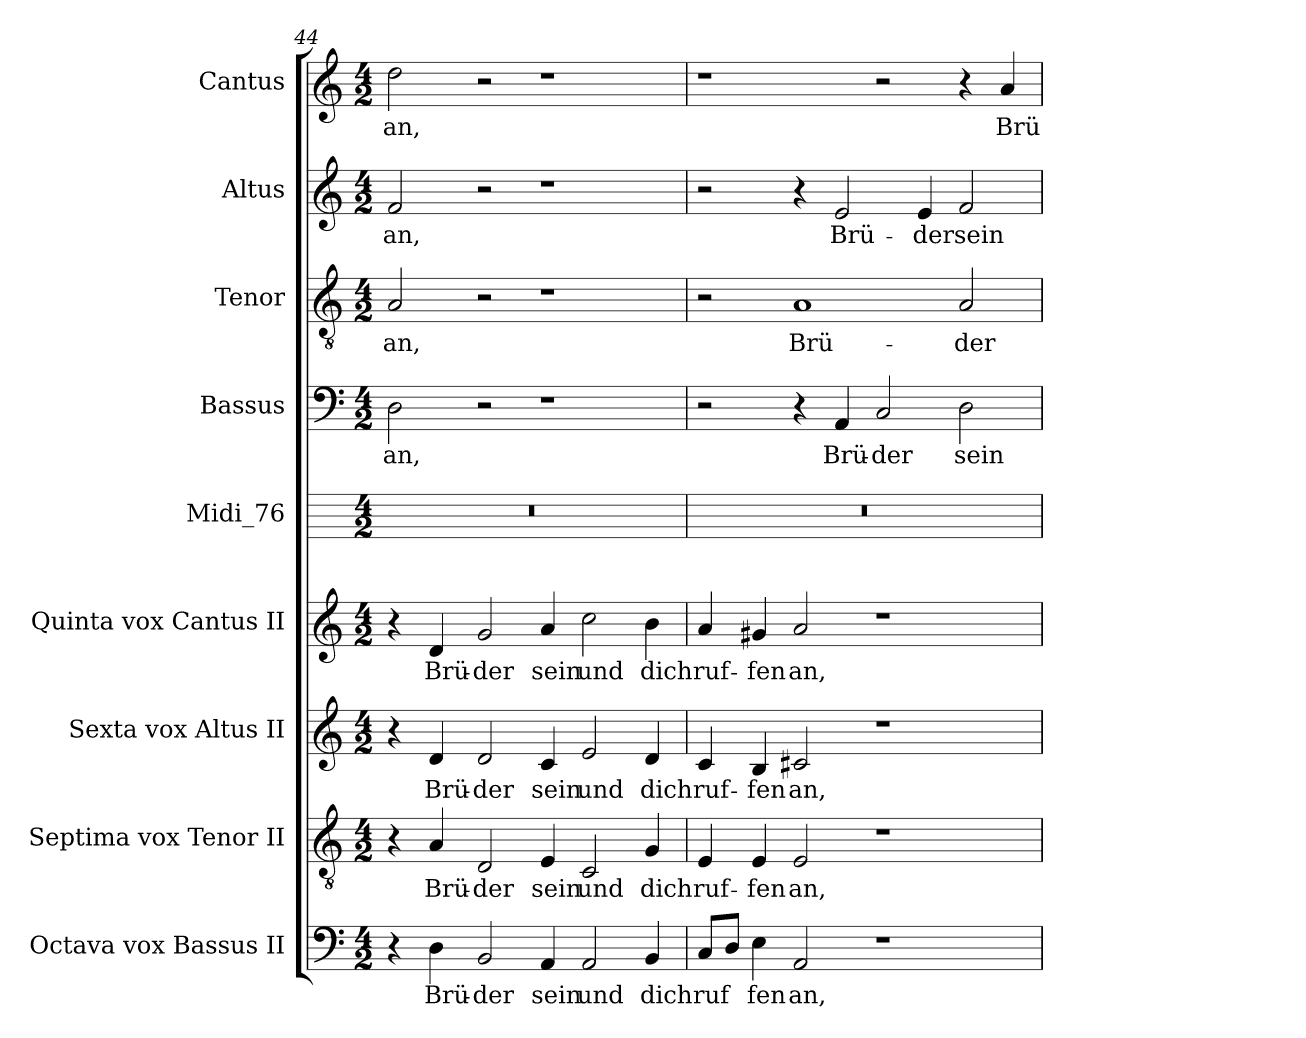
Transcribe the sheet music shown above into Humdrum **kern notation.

**kern	**text	**kern	**text	**kern	**text	**kern	**text	**kern	**kern	**text	**kern	**text	**kern	**text	**kern	**text
*part9	*part9	*part8	*part8	*part7	*part7	*part6	*part6	*part5	*part4	*part4	*part3	*part3	*part2	*part2	*part1	*part1
*staff9	*staff9	*staff8	*staff8	*staff7	*staff7	*staff6	*staff6	*staff5	*staff4	*staff4	*staff3	*staff3	*staff2	*staff2	*staff1	*staff1
*I"Octava vox Bassus II	*	*I"Septima vox Tenor II	*	*I"Sexta vox Altus II	*	*I"Quinta vox Cantus II	*	*I"Midi_76	*I"Bassus	*	*I"Tenor	*	*I"Altus	*	*I"Cantus	*
*I'Octava vox Bassus II	*	*I'Septima vox Tenor II	*	*I'Sexta vox Altus II	*	*I'Quinta vox Cantus II	*	*	*I'Bassus	*	*I'Tenor	*	*I'Altus	*	*I'Cantus	*
*clefF4	*	*clefGv2	*	*clefG2	*	*clefG2	*	*	*clefF4	*	*clefGv2	*	*clefG2	*	*clefG2	*
*k[]	*	*k[]	*	*k[]	*	*k[]	*	*	*k[]	*	*k[]	*	*k[]	*	*k[]	*
*C:	*	*C:	*	*C:	*	*C:	*	*	*C:	*	*C:	*	*C:	*	*C:	*
*M4/2	*	*M4/2	*	*M4/2	*	*M4/2	*	*M4/2	*M4/2	*	*M4/2	*	*M4/2	*	*M4/2	*
=44	=44	=44	=44	=44	=44	=44	=44	=44	=44	=44	=44	=44	=44	=44	=44	=44
!	!	!	!	!	!	!	!	!	!	!LO:LY:b	!	!LO:LY:b	!	!LO:LY:b	!	!LO:LY:b
4r	.	4r	.	4r	.	4r	.	0r	2D	an,	2A	an,	2f	an,	2dd	an,
!	!LO:LY:b	!	!LO:LY:b	!	!LO:LY:b	!	!LO:LY:b	!	!	!	!	!	!	!	!	!
4D	Brü-	4A	Brü-	4d	Brü-	4d	Brü-	.	.	.	.	.	.	.	.	.
!	!LO:LY:b	!	!LO:LY:b	!	!LO:LY:b	!	!LO:LY:b	!	!	!	!	!	!	!	!	!
2BB	-der	2D	-der	2d	-der	2g	-der	.	2r	.	2r	.	2r	.	2r	.
!	!LO:LY:b	!	!LO:LY:b	!	!LO:LY:b	!	!LO:LY:b	!	!	!	!	!	!	!	!	!
4AA	sein	4E	sein	4c	sein	4a	sein	.	1r	.	1r	.	1r	.	1r	.
!	!LO:LY:b	!	!LO:LY:b	!	!LO:LY:b	!	!LO:LY:b	!	!	!	!	!	!	!	!	!
2AA	und	2C	und	2e	und	2cc	und	.	.	.	.	.	.	.	.	.
!	!LO:LY:b	!	!LO:LY:b	!	!LO:LY:b	!	!LO:LY:b	!	!	!	!	!	!	!	!	!
4BB	dich	4G	dich	4d	dich	4b	dich	.	.	.	.	.	.	.	.	.
=45	=45	=45	=45	=45	=45	=45	=45	=45	=45	=45	=45	=45	=45	=45	=45	=45
!	!LO:LY:b	!	!LO:LY:b	!	!LO:LY:b	!	!LO:LY:b	!	!	!	!	!	!	!	!	!
8CL	ruf	4E	ruf-	4c	ruf-	4a	ruf-	0r	2r	.	2r	.	2r	.	1r	.
8DJ	.	.	.	.	.	.	.	.	.	.	.	.	.	.	.	.
!	!LO:LY:b	!	!LO:LY:b	!	!LO:LY:b	!	!LO:LY:b	!	!	!	!	!	!	!	!	!
4E	fen	4E	-fen	4B	-fen	4g#X	-fen	.	.	.	.	.	.	.	.	.
!	!LO:LY:b	!	!LO:LY:b	!	!LO:LY:b	!	!LO:LY:b	!	!	!	!	!LO:LY:b	!	!	!	!
2AA	an,	2E	an,	2c#X	an,	2a	an,	.	4r	.	1A	Brü-	4r	.	.	.
!	!	!	!	!	!	!	!	!	!	!LO:LY:b	!	!	!	!LO:LY:b	!	!
.	.	.	.	.	.	.	.	.	4AA	Brü-	.	.	2e	Brü-	.	.
!	!	!	!	!	!	!	!	!	!	!LO:LY:b	!	!	!	!	!	!
1r	.	1r	.	1r	.	1r	.	.	2C	-der	.	.	.	.	2r	.
!	!	!	!	!	!	!	!	!	!	!	!	!	!	!LO:LY:b	!	!
.	.	.	.	.	.	.	.	.	.	.	.	.	4e	-der	.	.
!	!	!	!	!	!	!	!	!	!	!LO:LY:b	!	!LO:LY:b	!	!LO:LY:b	!	!
.	.	.	.	.	.	.	.	.	2D	sein	2A	-der	2f	sein	4r	.
!	!	!	!	!	!	!	!	!	!	!	!	!	!	!	!	!LO:LY:b
.	.	.	.	.	.	.	.	.	.	.	.	.	.	.	4a	Brü-
=	=	=	=	=	=	=	=	=	=	=	=	=	=	=	=	=
*-	*-	*-	*-	*-	*-	*-	*-	*-	*-	*-	*-	*-	*-	*-	*-	*-
